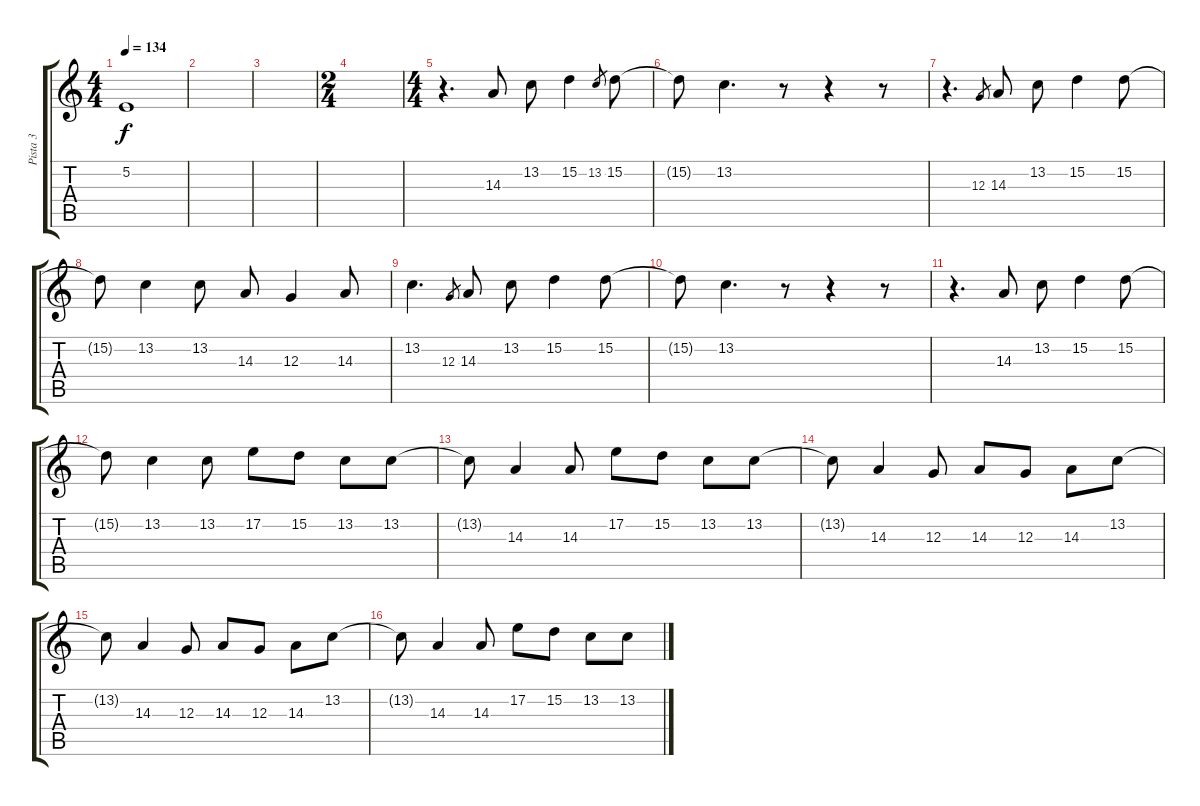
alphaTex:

\track ("Pista 3" "Pista 3") {instrument altosax}
\staff {score tabs}
\tuning (E4 B3 G3 D3 A2 E2) {hide}
\ts (4 4)
\tempo 134
\clef g2
\ks c
5.2.1{dy f} |
|
|
\ts (2 4)
|
\ts (4 4)
r.4{d} 14.3.8{volume 16} 13.2.8 15.2.4 13.2.8{gr} 15.2.8 |
15.2{t}.8 13.2.4{d} r.8 r.4 r.8 |
r.4{d} 12.3.8{gr} 14.3.8 13.2.8 15.2.4 15.2.8 |
15.2{t}.8 13.2.4 13.2.8 14.3.8 12.3.4 14.3.8 |
13.2.4{d} 12.3.8{gr} 14.3.8 13.2.8 15.2.4 15.2.8 |
15.2{t}.8 13.2.4{d} r.8 r.4 r.8 |
r.4{d} 14.3.8 13.2.8 15.2.4 15.2.8 |
15.2{t}.8 13.2.4 13.2.8 17.2.8 15.2.8 13.2.8 13.2.8 |
13.2{t}.8 14.3.4 14.3.8 17.2.8 15.2.8 13.2.8 13.2.8 |
13.2{t}.8 14.3.4 12.3.8 14.3.8 12.3.8 14.3.8 13.2.8 |
13.2{t}.8 14.3.4 12.3.8 14.3.8 12.3.8 14.3.8 13.2.8 |
13.2{t}.8 14.3.4 14.3.8 17.2.8 15.2.8 13.2.8 13.2.8
